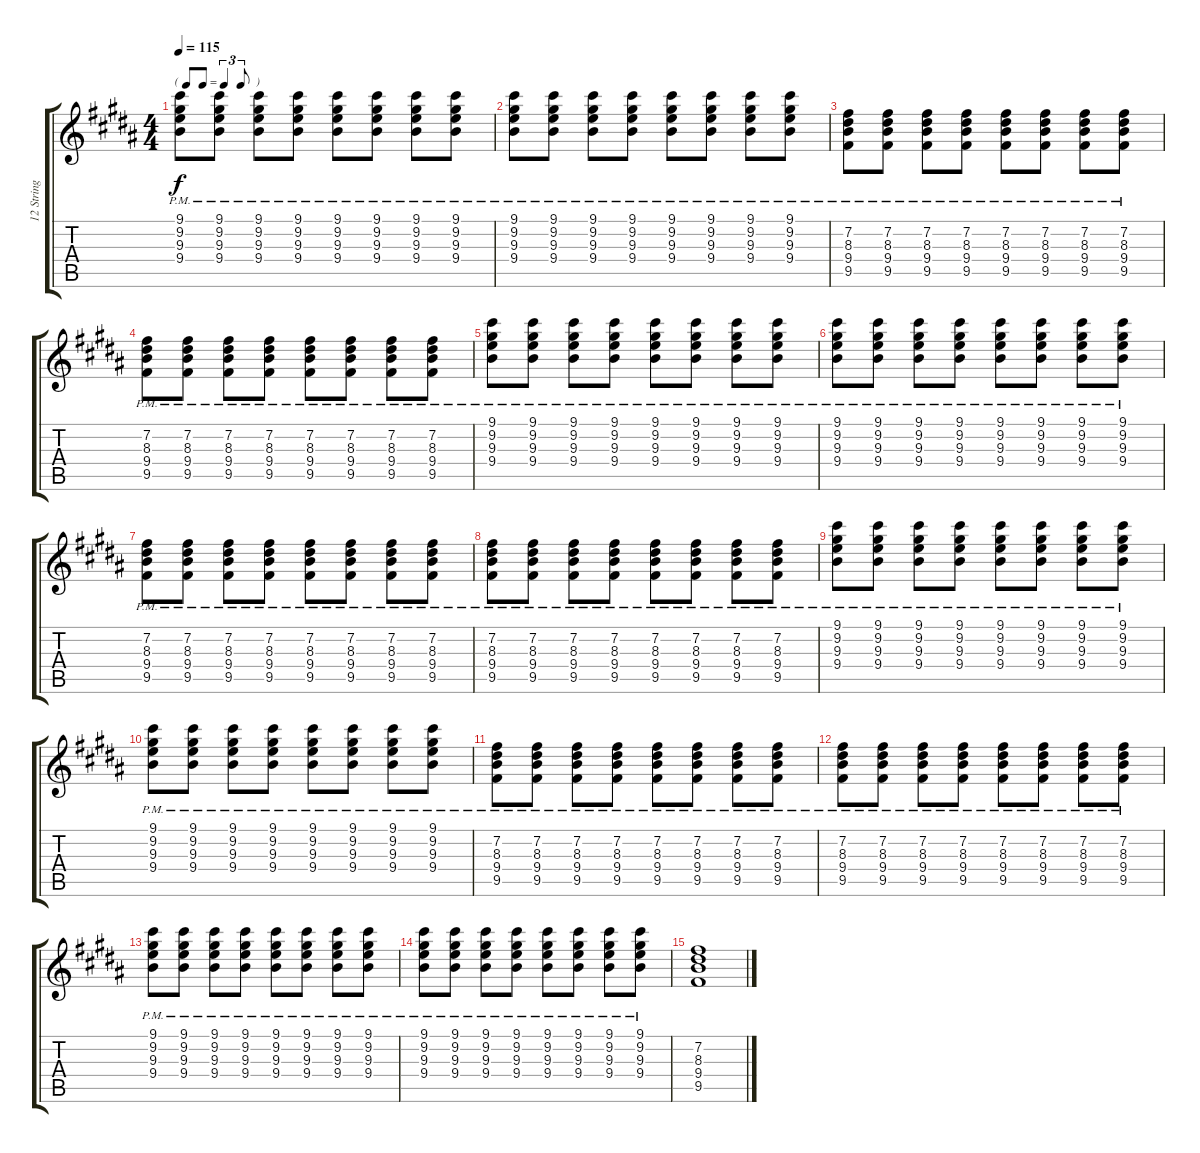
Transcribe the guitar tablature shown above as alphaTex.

\track ("12 String Guitar" "12 String ") {instrument electricguitarclean}
\staff {score tabs}
\tuning (E4 B3 G3 D3 A2 E2) {hide}
\ts (4 4)
\tf triplet8th
\tempo 115
\clef g2
\ks b
(9.1{pm} 9.2{pm} 9.3{pm} 9.4{pm}).8{dy f} (9.1{pm} 9.2{pm} 9.3{pm} 9.4{pm}).8 (9.1{pm} 9.2{pm} 9.3{pm} 9.4{pm}).8 (9.1{pm} 9.2{pm} 9.3{pm} 9.4{pm}).8 (9.1{pm} 9.2{pm} 9.3{pm} 9.4{pm}).8 (9.1{pm} 9.2{pm} 9.3{pm} 9.4{pm}).8 (9.1{pm} 9.2{pm} 9.3{pm} 9.4{pm}).8 (9.1{pm} 9.2{pm} 9.3{pm} 9.4{pm}).8 |
(9.1{pm} 9.2{pm} 9.3{pm} 9.4{pm}).8 (9.1{pm} 9.2{pm} 9.3{pm} 9.4{pm}).8 (9.1{pm} 9.2{pm} 9.3{pm} 9.4{pm}).8 (9.1{pm} 9.2{pm} 9.3{pm} 9.4{pm}).8 (9.1{pm} 9.2{pm} 9.3{pm} 9.4{pm}).8 (9.1{pm} 9.2{pm} 9.3{pm} 9.4{pm}).8 (9.1{pm} 9.2{pm} 9.3{pm} 9.4{pm}).8 (9.1{pm} 9.2{pm} 9.3{pm} 9.4{pm}).8 |
(7.2{pm} 8.3{pm} 9.4{pm} 9.5{pm}).8 (7.2{pm} 8.3{pm} 9.4{pm} 9.5{pm}).8 (7.2{pm} 8.3{pm} 9.4{pm} 9.5{pm}).8 (7.2{pm} 8.3{pm} 9.4{pm} 9.5{pm}).8 (7.2{pm} 8.3{pm} 9.4{pm} 9.5{pm}).8 (7.2{pm} 8.3{pm} 9.4{pm} 9.5{pm}).8 (7.2{pm} 8.3{pm} 9.4{pm} 9.5{pm}).8 (7.2{pm} 8.3{pm} 9.4{pm} 9.5{pm}).8 |
(7.2{pm} 8.3{pm} 9.4{pm} 9.5{pm}).8 (7.2{pm} 8.3{pm} 9.4{pm} 9.5{pm}).8 (7.2{pm} 8.3{pm} 9.4{pm} 9.5{pm}).8 (7.2{pm} 8.3{pm} 9.4{pm} 9.5{pm}).8 (7.2{pm} 8.3{pm} 9.4{pm} 9.5{pm}).8 (7.2{pm} 8.3{pm} 9.4{pm} 9.5{pm}).8 (7.2{pm} 8.3{pm} 9.4{pm} 9.5{pm}).8 (7.2{pm} 8.3{pm} 9.4{pm} 9.5{pm}).8 |
(9.1{pm} 9.2{pm} 9.3{pm} 9.4{pm}).8 (9.1{pm} 9.2{pm} 9.3{pm} 9.4{pm}).8 (9.1{pm} 9.2{pm} 9.3{pm} 9.4{pm}).8 (9.1{pm} 9.2{pm} 9.3{pm} 9.4{pm}).8 (9.1{pm} 9.2{pm} 9.3{pm} 9.4{pm}).8 (9.1{pm} 9.2{pm} 9.3{pm} 9.4{pm}).8 (9.1{pm} 9.2{pm} 9.3{pm} 9.4{pm}).8 (9.1{pm} 9.2{pm} 9.3{pm} 9.4{pm}).8 |
(9.1{pm} 9.2{pm} 9.3{pm} 9.4{pm}).8 (9.1{pm} 9.2{pm} 9.3{pm} 9.4{pm}).8 (9.1{pm} 9.2{pm} 9.3{pm} 9.4{pm}).8 (9.1{pm} 9.2{pm} 9.3{pm} 9.4{pm}).8 (9.1{pm} 9.2{pm} 9.3{pm} 9.4{pm}).8 (9.1{pm} 9.2{pm} 9.3{pm} 9.4{pm}).8 (9.1{pm} 9.2{pm} 9.3{pm} 9.4{pm}).8 (9.1{pm} 9.2{pm} 9.3{pm} 9.4{pm}).8 |
(7.2{pm} 8.3{pm} 9.4{pm} 9.5{pm}).8 (7.2{pm} 8.3{pm} 9.4{pm} 9.5{pm}).8 (7.2{pm} 8.3{pm} 9.4{pm} 9.5{pm}).8 (7.2{pm} 8.3{pm} 9.4{pm} 9.5{pm}).8 (7.2{pm} 8.3{pm} 9.4{pm} 9.5{pm}).8 (7.2{pm} 8.3{pm} 9.4{pm} 9.5{pm}).8 (7.2{pm} 8.3{pm} 9.4{pm} 9.5{pm}).8 (7.2{pm} 8.3{pm} 9.4{pm} 9.5{pm}).8 |
(7.2{pm} 8.3{pm} 9.4{pm} 9.5{pm}).8 (7.2{pm} 8.3{pm} 9.4{pm} 9.5{pm}).8 (7.2{pm} 8.3{pm} 9.4{pm} 9.5{pm}).8 (7.2{pm} 8.3{pm} 9.4{pm} 9.5{pm}).8 (7.2{pm} 8.3{pm} 9.4{pm} 9.5{pm}).8 (7.2{pm} 8.3{pm} 9.4{pm} 9.5{pm}).8 (7.2{pm} 8.3{pm} 9.4{pm} 9.5{pm}).8 (7.2{pm} 8.3{pm} 9.4{pm} 9.5{pm}).8 |
(9.1{pm} 9.2{pm} 9.3{pm} 9.4{pm}).8 (9.1{pm} 9.2{pm} 9.3{pm} 9.4{pm}).8 (9.1{pm} 9.2{pm} 9.3{pm} 9.4{pm}).8 (9.1{pm} 9.2{pm} 9.3{pm} 9.4{pm}).8 (9.1{pm} 9.2{pm} 9.3{pm} 9.4{pm}).8 (9.1{pm} 9.2{pm} 9.3{pm} 9.4{pm}).8 (9.1{pm} 9.2{pm} 9.3{pm} 9.4{pm}).8 (9.1{pm} 9.2{pm} 9.3{pm} 9.4{pm}).8 |
(9.1{pm} 9.2{pm} 9.3{pm} 9.4{pm}).8 (9.1{pm} 9.2{pm} 9.3{pm} 9.4{pm}).8 (9.1{pm} 9.2{pm} 9.3{pm} 9.4{pm}).8 (9.1{pm} 9.2{pm} 9.3{pm} 9.4{pm}).8 (9.1{pm} 9.2{pm} 9.3{pm} 9.4{pm}).8 (9.1{pm} 9.2{pm} 9.3{pm} 9.4{pm}).8 (9.1{pm} 9.2{pm} 9.3{pm} 9.4{pm}).8 (9.1{pm} 9.2{pm} 9.3{pm} 9.4{pm}).8 |
(7.2{pm} 8.3{pm} 9.4{pm} 9.5{pm}).8 (7.2{pm} 8.3{pm} 9.4{pm} 9.5{pm}).8 (7.2{pm} 8.3{pm} 9.4{pm} 9.5{pm}).8 (7.2{pm} 8.3{pm} 9.4{pm} 9.5{pm}).8 (7.2{pm} 8.3{pm} 9.4{pm} 9.5{pm}).8 (7.2{pm} 8.3{pm} 9.4{pm} 9.5{pm}).8 (7.2{pm} 8.3{pm} 9.4{pm} 9.5{pm}).8 (7.2{pm} 8.3{pm} 9.4{pm} 9.5{pm}).8 |
(7.2{pm} 8.3{pm} 9.4{pm} 9.5{pm}).8 (7.2{pm} 8.3{pm} 9.4{pm} 9.5{pm}).8 (7.2{pm} 8.3{pm} 9.4{pm} 9.5{pm}).8 (7.2{pm} 8.3{pm} 9.4{pm} 9.5{pm}).8 (7.2{pm} 8.3{pm} 9.4{pm} 9.5{pm}).8 (7.2{pm} 8.3{pm} 9.4{pm} 9.5{pm}).8 (7.2{pm} 8.3{pm} 9.4{pm} 9.5{pm}).8 (7.2{pm} 8.3{pm} 9.4{pm} 9.5{pm}).8 |
(9.1{pm} 9.2{pm} 9.3{pm} 9.4{pm}).8 (9.1{pm} 9.2{pm} 9.3{pm} 9.4{pm}).8 (9.1{pm} 9.2{pm} 9.3{pm} 9.4{pm}).8 (9.1{pm} 9.2{pm} 9.3{pm} 9.4{pm}).8 (9.1{pm} 9.2{pm} 9.3{pm} 9.4{pm}).8 (9.1{pm} 9.2{pm} 9.3{pm} 9.4{pm}).8 (9.1{pm} 9.2{pm} 9.3{pm} 9.4{pm}).8 (9.1{pm} 9.2{pm} 9.3{pm} 9.4{pm}).8 |
(9.1{pm} 9.2{pm} 9.3{pm} 9.4{pm}).8 (9.1{pm} 9.2{pm} 9.3{pm} 9.4{pm}).8 (9.1{pm} 9.2{pm} 9.3{pm} 9.4{pm}).8 (9.1{pm} 9.2{pm} 9.3{pm} 9.4{pm}).8 (9.1{pm} 9.2{pm} 9.3{pm} 9.4{pm}).8 (9.1{pm} 9.2{pm} 9.3{pm} 9.4{pm}).8 (9.1{pm} 9.2{pm} 9.3{pm} 9.4{pm}).8 (9.1{pm} 9.2{pm} 9.3{pm} 9.4{pm}).8 |
(7.2 8.3 9.4 9.5).1
